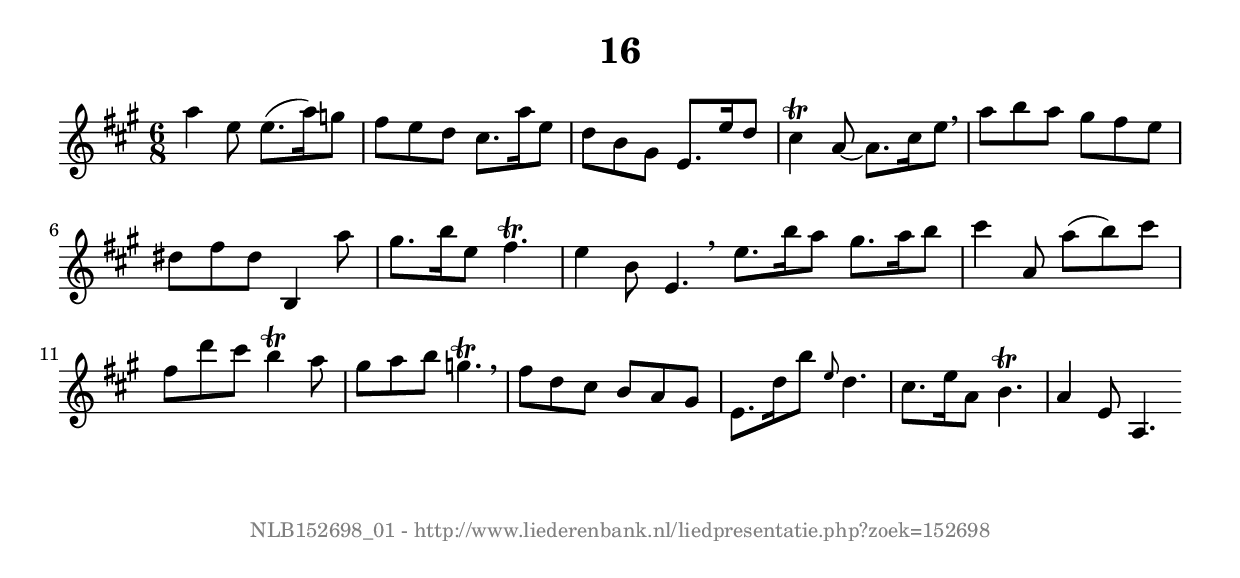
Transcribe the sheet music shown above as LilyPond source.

%
% produced by wce2krn 1.64 (7 June 2014)
%
\version"2.16"
#(append! paper-alist '(("long" . (cons (* 210 mm) (* 2000 mm)))))
#(set-default-paper-size "long")
sb = {\breathe}
mBreak = {\breathe }
bBreak = {\breathe }
x = {\once\override NoteHead #'style = #'cross }
gl=\glissando
itime={\override Staff.TimeSignature #'stencil = ##f }
ficta = {\once\set suggestAccidentals = ##t}
fine = {\once\override Score.RehearsalMark #'self-alignment-X = #1 \mark \markup {\italic{Fine}}}
dc = {\once\override Score.RehearsalMark #'self-alignment-X = #1 \mark \markup {\italic{D.C.}}}
dcf = {\once\override Score.RehearsalMark #'self-alignment-X = #1 \mark \markup {\italic{D.C. al Fine}}}
dcc = {\once\override Score.RehearsalMark #'self-alignment-X = #1 \mark \markup {\italic{D.C. al Coda}}}
ds = {\once\override Score.RehearsalMark #'self-alignment-X = #1 \mark \markup {\italic{D.S.}}}
dsf = {\once\override Score.RehearsalMark #'self-alignment-X = #1 \mark \markup {\italic{D.S. al Fine}}}
dsc = {\once\override Score.RehearsalMark #'self-alignment-X = #1 \mark \markup {\italic{D.S. al Coda}}}
pv = {\set Score.repeatCommands = #'((volta "1"))}
sv = {\set Score.repeatCommands = #'((volta "2"))}
tv = {\set Score.repeatCommands = #'((volta "3"))}
qv = {\set Score.repeatCommands = #'((volta "4"))}
xv = {\set Score.repeatCommands = #'((volta #f))}
\header{ tagline = ""
title = "16"
}
\score {{
\key a \major
\relative g'
{
\set melismaBusyProperties = #'()
\time 6/8
\tempo 4=120
\override Score.MetronomeMark #'transparent = ##t
\override Score.RehearsalMark #'break-visibility = #(vector #t #t #f)
a'4 e8 e8.( a16) g8 fis e d cis8. a'16 e8 d b gis e8. e'16 d8 cis4^\trill a8~ a8. cis16 e8 \sb a b a gis fis e dis fis dis b,4 a''8 gis8. b16 e,8 fis4.^\trill e4 b8 e,4. \bar ":|:" \bBreak
e'8. b'16 a8 gis8. a16 b8 cis4 a,8 a'( b) cis fis, d' cis b4^\trill a8 gis a b g4.^\trill \sb fis8 d cis b a gis e8. d'16 b'8 \grace { e, } d4. cis8. e16 a,8 b4.^\trill a4 e8 a,4. \bar ":|"
 }}
 \midi { }
 \layout {
            indent = 0.0\cm
}
}
\markup { \vspace #0 } \markup { \with-color #grey \fill-line { \center-column { \smaller "NLB152698_01 - http://www.liederenbank.nl/liedpresentatie.php?zoek=152698" } } }
